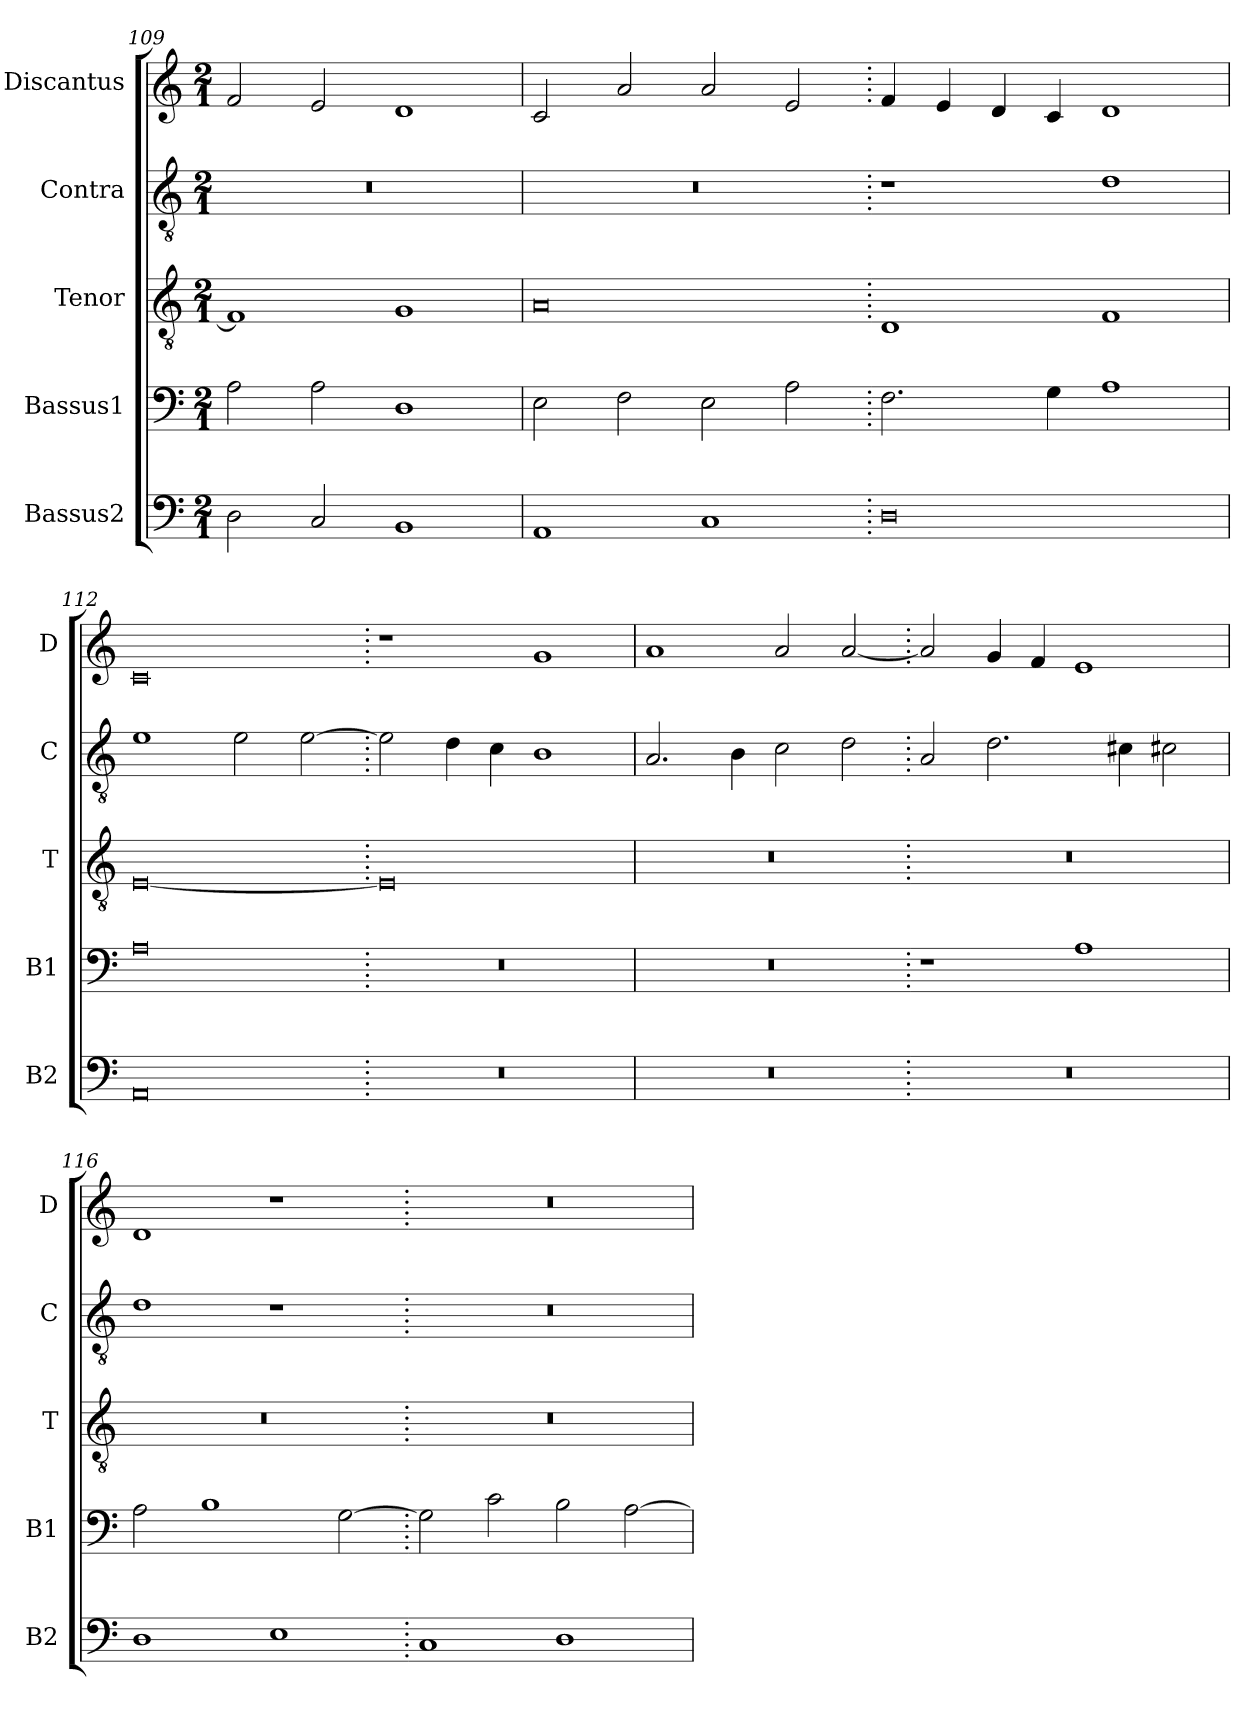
**kern	**kern	**kern	**kern	**kern
*part5	*part4	*part3	*part2	*part1
*staff5	*staff4	*staff3	*staff2	*staff1
*I"Bassus2	*I"Bassus1	*I"Tenor	*I"Contra	*I"Discantus
*I'B2	*I'B1	*I'T	*I'C	*I'D
*clefF4	*clefF4	*clefGv2	*clefGv2	*clefG2
*k[]	*k[]	*k[]	*k[]	*k[]
*M2/1	*M2/1	*M2/1	*M2/1	*M2/1
=109	=109	=109	=109	=109
2D\	2A\	1F]	0r	2f/
2C/	2A\	.	.	2e/
1BB	1D	1G	.	1d
=110	=110	=110	=110	=110
1AA	2E\	0A	0r	2c/
.	2F\	.	.	2a/
1C	2E\	.	.	2a/
.	2A\	.	.	2e/
=111.	=111.	=111.	=111.	=111.
0D	2.F\	1D	1r	4f/
.	.	.	.	4e/
.	.	.	.	4d/
.	4G\	.	.	4c/
.	1A	1F	1d	1d
=112	=112	=112	=112	=112
0AA	0A	[0E	1e	0c
.	.	.	2e\	.
.	.	.	[2e\	.
=113.	=113.	=113.	=113.	=113.
0r	0r	0E]	2e\]	1r
.	.	.	4d\	.
.	.	.	4c\	.
.	.	.	1B	1g
=114	=114	=114	=114	=114
0r	0r	0r	2.A/	1a
.	.	.	4B\	.
.	.	.	2c\	2a/
.	.	.	2d\	[2a/
=115.	=115.	=115.	=115.	=115.
0r	1r	0r	2A/	2a/]
.	.	.	2.d\	4g/
.	.	.	.	4f/
.	1A	.	.	1e
.	.	.	4c#X\	.
.	.	.	2c#X\	.
=116	=116	=116	=116	=116
1D	2A\	0r	1d	1d
.	1B	.	.	.
1E	.	.	1r	1r
.	[2G\	.	.	.
=117.	=117.	=117.	=117.	=117.
1C	2G\]	0r	0r	0r
.	2c\	.	.	.
1D	2B\	.	.	.
.	[2A\	.	.	.
=	=	=	=	=
*-	*-	*-	*-	*-
